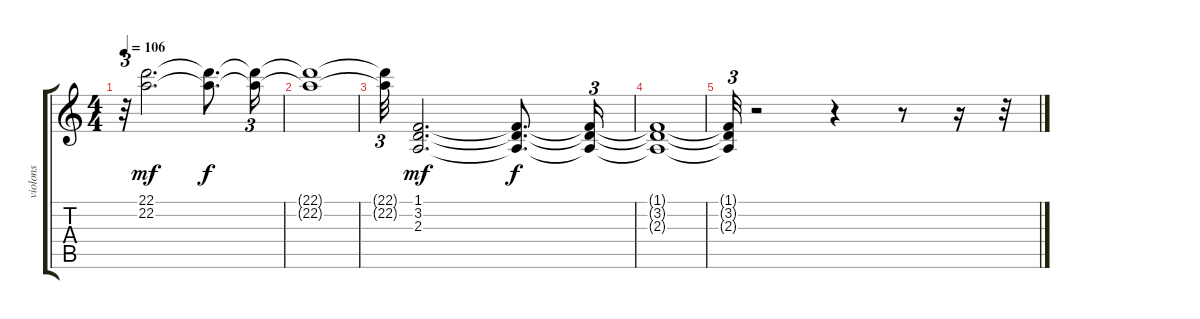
\track ("violons" "violons") {instrument stringensemble1}
\staff {score tabs}
\tuning (E4 B3 G3 D3 A2 E2) {hide}
\ts (4 4)
\tempo 106
\clef g2
\ks c
r.32{tu (3 2) dy mf} (22.1 22.2).2{d} (22.1{t} 22.2{t}).8{d dy f} (22.1{t} 22.2{t}).16{tu (3 2)} |
(22.1{t} 22.2{t}).1 |
(22.1{t} 22.2{t}).32{tu (3 2)} (1.1 3.2 2.3).2{d dy mf volume 6} (1.1{t} 3.2{t} 2.3{t}).8{d dy f} (1.1{t} 3.2{t} 2.3{t}).16{tu (3 2)} |
(1.1{t} 3.2{t} 2.3{t}).1 |
(1.1{t} 3.2{t} 2.3{t}).32{tu (3 2)} r.2 r.4 r.8 r.16 r.32
